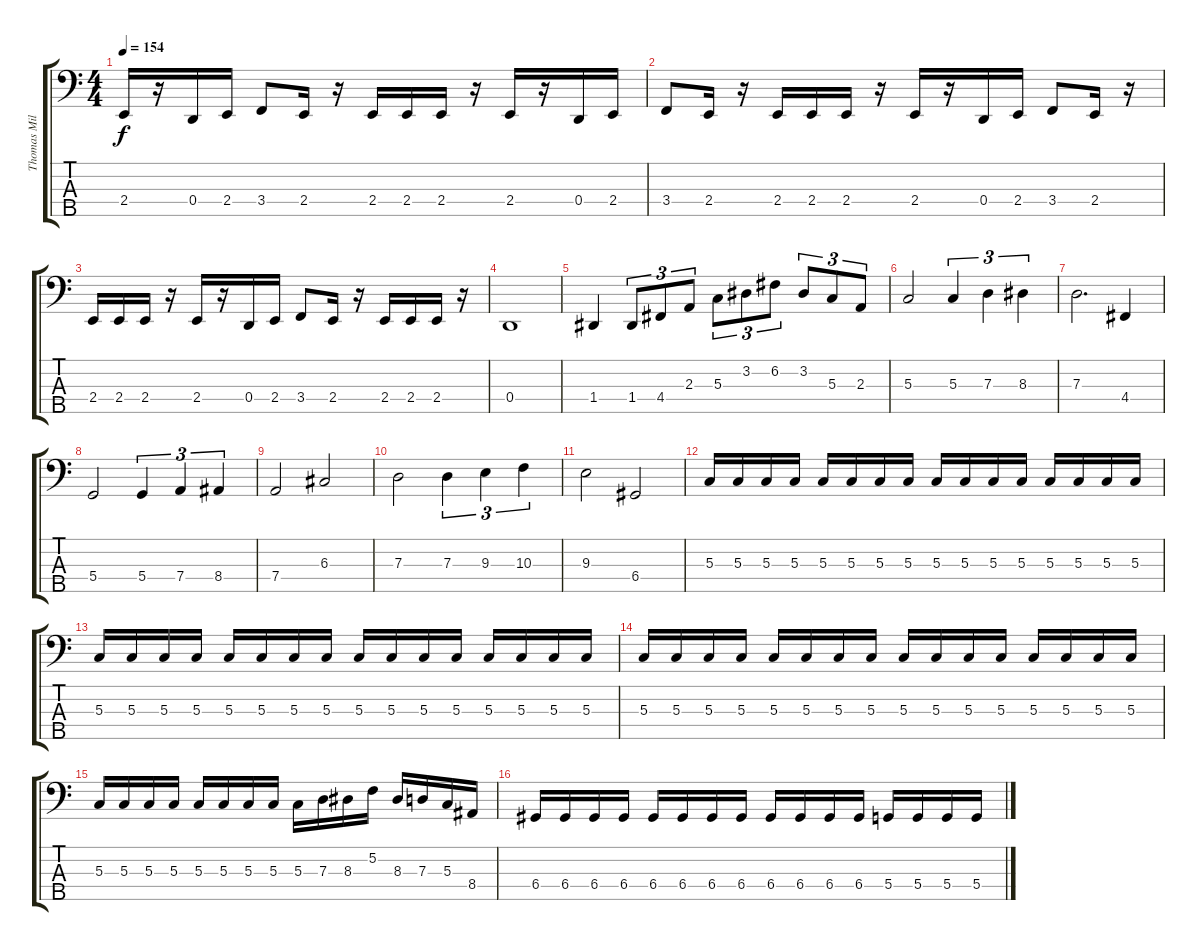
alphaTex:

\track ("Thomas Miller" "Thomas Mil") {instrument electricbassfinger}
\staff {score tabs}
\tuning (F2 C2 G1 D1 A0) {hide}
\ts (4 4)
\tempo 154
\clef f4
\ks c
2.4.16{dy f} r.16 0.4.16 2.4.16 3.4.8 2.4.16 r.16 2.4.16 2.4.16 2.4.16 r.16 2.4.16 r.16 0.4.16 2.4.16 |
3.4.8 2.4.16 r.16 2.4.16 2.4.16 2.4.16 r.16 2.4.16 r.16 0.4.16 2.4.16 3.4.8 2.4.16 r.16 |
2.4.16 2.4.16 2.4.16 r.16 2.4.16 r.16 0.4.16 2.4.16 3.4.8 2.4.16 r.16 2.4.16 2.4.16 2.4.16 r.16 |
0.4.1 |
1.4.4 1.4.8{tu (3 2)} 4.4.8{tu (3 2)} 2.3.8{tu (3 2)} 5.3.8{tu (3 2)} 3.2.8{tu (3 2)} 6.2.8{tu (3 2)} 3.2.8{tu (3 2)} 5.3.8{tu (3 2)} 2.3.8{tu (3 2)} |
5.3.2 5.3.4{tu (3 2)} 7.3.4{tu (3 2)} 8.3.4{tu (3 2)} |
7.3.2{d} 4.4.4 |
5.4.2 5.4.4{tu (3 2)} 7.4.4{tu (3 2)} 8.4.4{tu (3 2)} |
7.4.2 6.3.2 |
7.3.2 7.3.4{tu (3 2)} 9.3.4{tu (3 2)} 10.3.4{tu (3 2)} |
9.3.2 6.4.2 |
5.3.16 5.3.16 5.3.16 5.3.16 5.3.16 5.3.16 5.3.16 5.3.16 5.3.16 5.3.16 5.3.16 5.3.16 5.3.16 5.3.16 5.3.16 5.3.16 |
5.3.16 5.3.16 5.3.16 5.3.16 5.3.16 5.3.16 5.3.16 5.3.16 5.3.16 5.3.16 5.3.16 5.3.16 5.3.16 5.3.16 5.3.16 5.3.16 |
5.3.16 5.3.16 5.3.16 5.3.16 5.3.16 5.3.16 5.3.16 5.3.16 5.3.16 5.3.16 5.3.16 5.3.16 5.3.16 5.3.16 5.3.16 5.3.16 |
5.3.16 5.3.16 5.3.16 5.3.16 5.3.16 5.3.16 5.3.16 5.3.16 5.3.16 7.3.16 8.3.16 5.2.16 8.3.16 7.3.16 5.3.16 8.4.16 |
6.4.16 6.4.16 6.4.16 6.4.16 6.4.16 6.4.16 6.4.16 6.4.16 6.4.16 6.4.16 6.4.16 6.4.16 5.4.16 5.4.16 5.4.16 5.4.16
